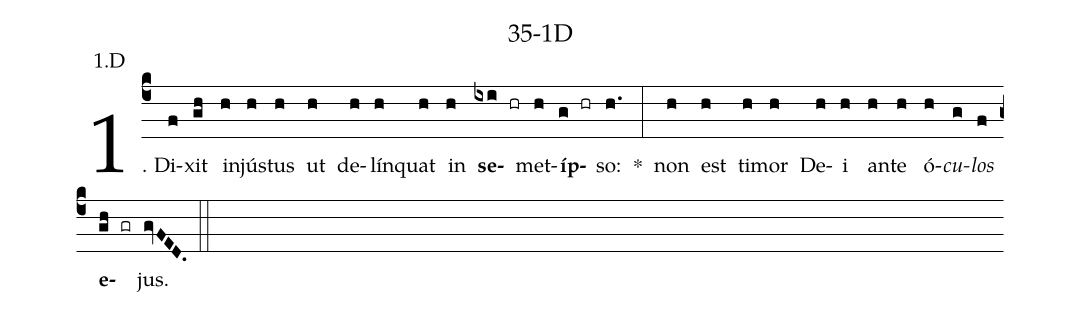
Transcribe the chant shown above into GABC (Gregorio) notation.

name: 35-1D;
annotation: 1.D;
%%
(c4)1. Di(f)xit(gh) in(h)jús(h)tus(h) ut(h) de(h)lín(h)quat(h) in(h) <b>se</b>(ixi hr)met(h)<b>íp</b>(g hr)so:(h.) *(:) non(h) est(h) ti(h)mor(h) De(h)i(h) an(h)te(h) ó(h)<i>cu</i>(g)<i>los</i>(f) <b>e</b>(gh gr)jus.(gvFED.) (::)
